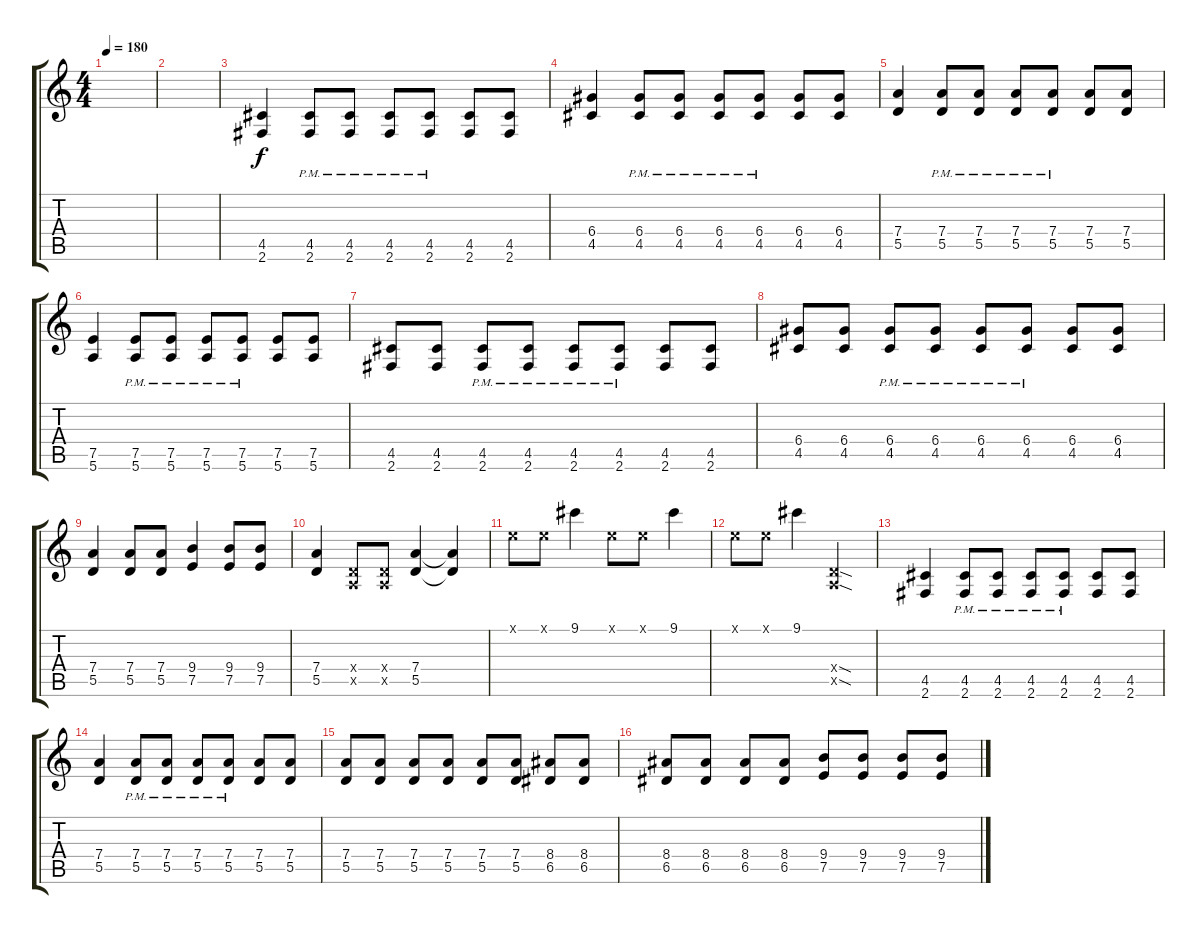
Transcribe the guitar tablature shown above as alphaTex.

\track "" {instrument overdrivenguitar}
\staff {score tabs}
\tuning (E4 B3 G3 D3 A2 E2) {hide}
\ts (4 4)
\tempo 180
\clef g2
\ks c
|
|
(4.5 2.6).4 (4.5{pm} 2.6{pm}).8 (4.5{pm} 2.6{pm}).8 (4.5{pm} 2.6{pm}).8 (4.5{pm} 2.6{pm}).8 (4.5 2.6).8 (4.5 2.6).8 |
(6.4 4.5).4 (6.4{pm} 4.5{pm}).8 (6.4{pm} 4.5{pm}).8 (6.4{pm} 4.5{pm}).8 (6.4{pm} 4.5{pm}).8 (6.4 4.5).8 (6.4 4.5).8 |
(7.4 5.5).4 (7.4{pm} 5.5{pm}).8 (7.4{pm} 5.5{pm}).8 (7.4{pm} 5.5{pm}).8 (7.4{pm} 5.5{pm}).8 (7.4 5.5).8 (7.4 5.5).8 |
(7.5 5.6).4 (7.5{pm} 5.6{pm}).8 (7.5{pm} 5.6{pm}).8 (7.5{pm} 5.6{pm}).8 (7.5{pm} 5.6{pm}).8 (7.5 5.6).8 (7.5 5.6).8 |
(4.5 2.6).8 (4.5 2.6).8 (4.5{pm} 2.6{pm}).8 (4.5{pm} 2.6{pm}).8 (4.5{pm} 2.6{pm}).8 (4.5{pm} 2.6{pm}).8 (4.5 2.6).8 (4.5 2.6).8 |
(6.4 4.5).8 (6.4 4.5).8 (6.4{pm} 4.5{pm}).8 (6.4{pm} 4.5{pm}).8 (6.4{pm} 4.5{pm}).8 (6.4{pm} 4.5{pm}).8 (6.4 4.5).8 (6.4 4.5).8 |
(7.4 5.5).4 (7.4 5.5).8 (7.4 5.5).8 (9.4 7.5).4 (9.4 7.5).8 (9.4 7.5).8 |
(7.4 5.5).4 (0.4{x} 0.5{x}).8 (0.4{x} 0.5{x}).8 (7.4 5.5).4 (7.4{t} 5.5{t}).4 |
0.1{x}.8 0.1{x}.8 9.1.4 0.1{x}.8 0.1{x}.8 9.1.4 |
0.1{x}.8 0.1{x}.8 9.1.4 (0.4{sod x} 0.5{sod x}).2 |
(4.5 2.6).4 (4.5{pm} 2.6{pm}).8 (4.5{pm} 2.6{pm}).8 (4.5{pm} 2.6{pm}).8 (4.5{pm} 2.6{pm}).8 (4.5 2.6).8 (4.5 2.6).8 |
(7.4 5.5).4 (7.4{pm} 5.5{pm}).8 (7.4{pm} 5.5{pm}).8 (7.4{pm} 5.5{pm}).8 (7.4{pm} 5.5{pm}).8 (7.4 5.5).8 (7.4 5.5).8 |
(7.4 5.5).8 (7.4 5.5).8 (7.4 5.5).8 (7.4 5.5).8 (7.4 5.5).8 (7.4 5.5).8 (8.4 6.5).8 (8.4 6.5).8 |
(8.4 6.5).8 (8.4 6.5).8 (8.4 6.5).8 (8.4 6.5).8 (9.4 7.5).8 (9.4 7.5).8 (9.4 7.5).8 (9.4 7.5).8
